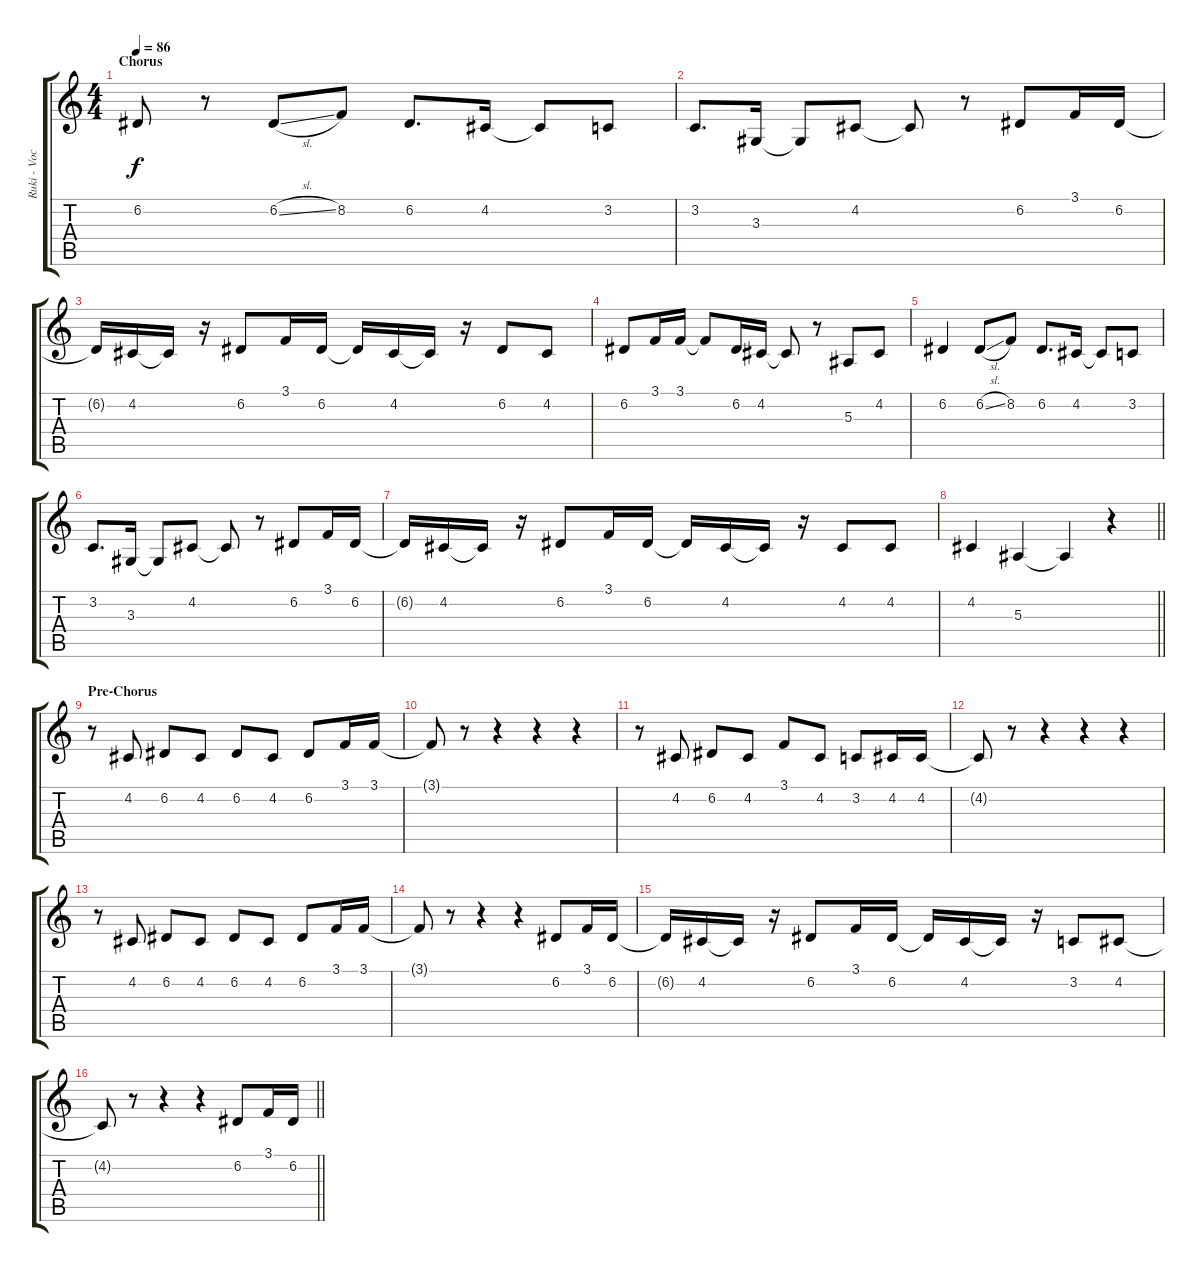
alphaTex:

\track ("Ruki - Vocals" "Ruki - Voc") {instrument lead6voice}
\staff {score tabs}
\tuning (D4 A3 F3 C3 G2 D2) {hide}
\ts (4 4)
\section ("" "Chorus")
\tempo 86
\clef g2
\ks c
6.2.8{dy f} r.8 6.2{sl}.8 8.2.8 6.2.8{d} 4.2.16 4.2{t}.8 3.2.8 |
3.2.8{d} 3.3.16 3.3{t}.8 4.2.8 4.2{t}.8 r.8 6.2.8 3.1.16 6.2.16 |
6.2{t}.16 4.2.16 4.2{t}.16 r.16 6.2.8 3.1.16 6.2.16 6.2{t}.16 4.2.16 4.2{t}.16 r.16 6.2.8 4.2.8 |
6.2.8 3.1.16 3.1.16 3.1{t}.8 6.2.16 4.2.16 4.2{t}.8 r.8 5.3.8 4.2.8 |
6.2.4 6.2{sl}.8 8.2.8 6.2.8{d} 4.2.16 4.2{t}.8 3.2.8 |
3.2.8{d} 3.3.16 3.3{t}.8 4.2.8 4.2{t}.8 r.8 6.2.8 3.1.16 6.2.16 |
6.2{t}.16 4.2.16 4.2{t}.16 r.16 6.2.8 3.1.16 6.2.16 6.2{t}.16 4.2.16 4.2{t}.16 r.16 4.2.8 4.2.8 |
\barLineRight lightlight
4.2.4 5.3.4 5.3{t}.4 r.4 |
\section ("" "Pre-Chorus")
r.8 4.2.8 6.2.8 4.2.8 6.2.8 4.2.8 6.2.8 3.1.16 3.1.16 |
3.1{t}.8 r.8 r.4 r.4 r.4 |
r.8 4.2.8 6.2.8 4.2.8 3.1.8 4.2.8 3.2.8 4.2.16 4.2.16 |
4.2{t}.8 r.8 r.4 r.4 r.4 |
r.8 4.2.8 6.2.8 4.2.8 6.2.8 4.2.8 6.2.8 3.1.16 3.1.16 |
3.1{t}.8 r.8 r.4 r.4 6.2.8 3.1.16 6.2.16 |
6.2{t}.16 4.2.16 4.2{t}.16 r.16 6.2.8 3.1.16 6.2.16 6.2{t}.16 4.2.16 4.2{t}.16 r.16 3.2.8 4.2.8 |
\barLineRight lightlight
4.2{t}.8 r.8 r.4 r.4 6.2.8 3.1.16 6.2.16
